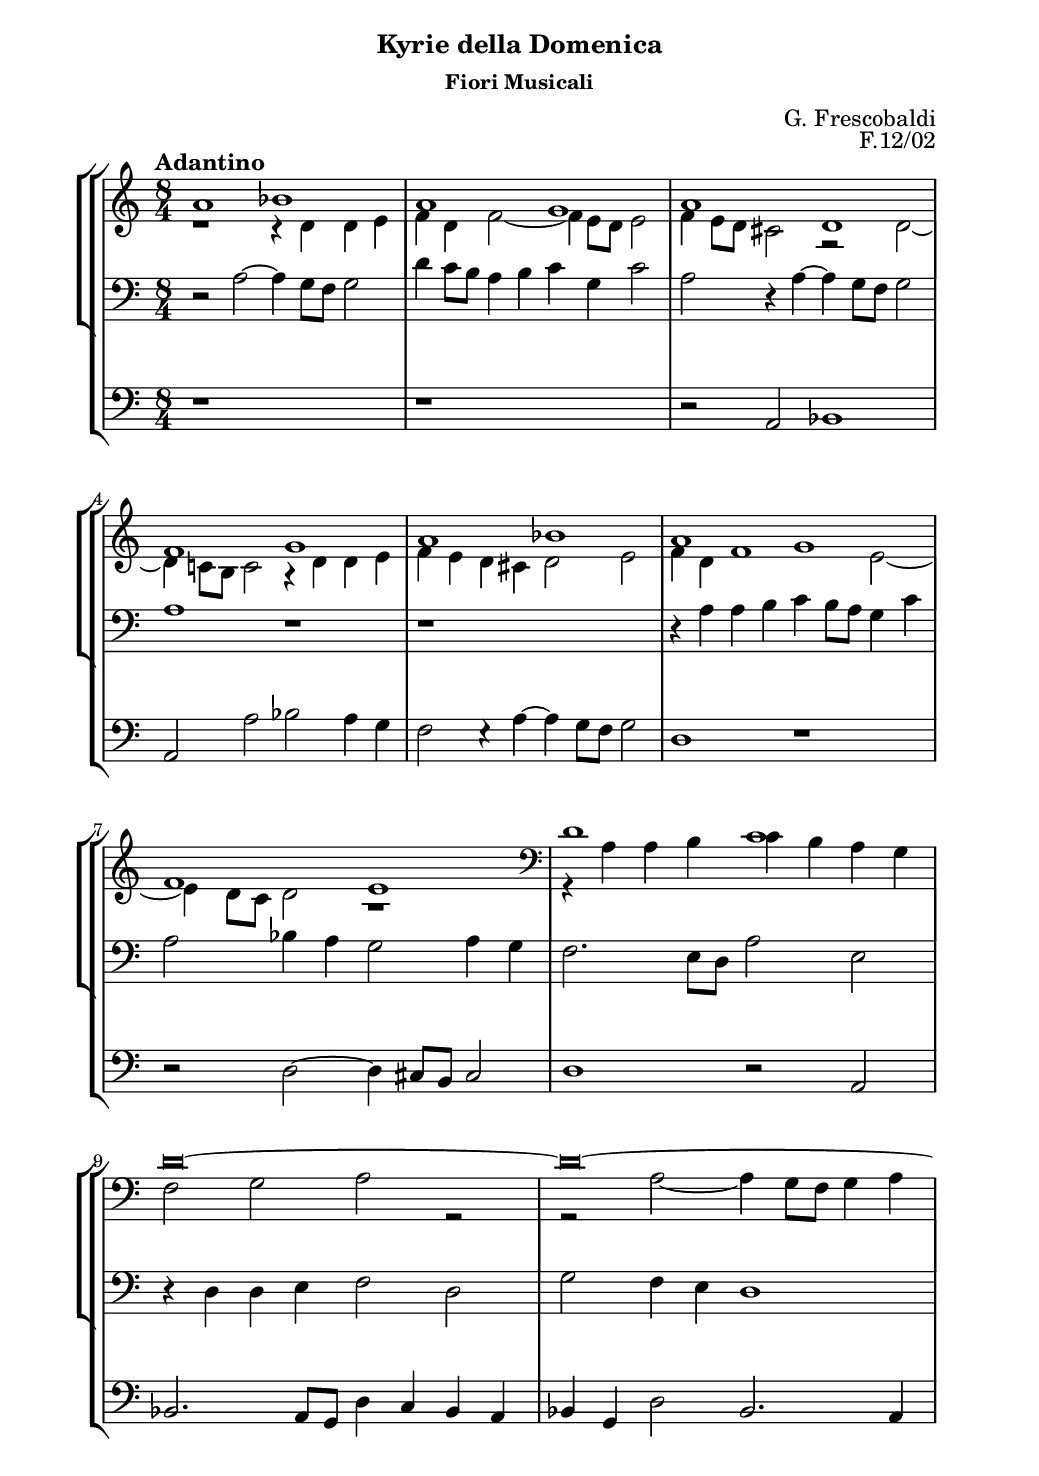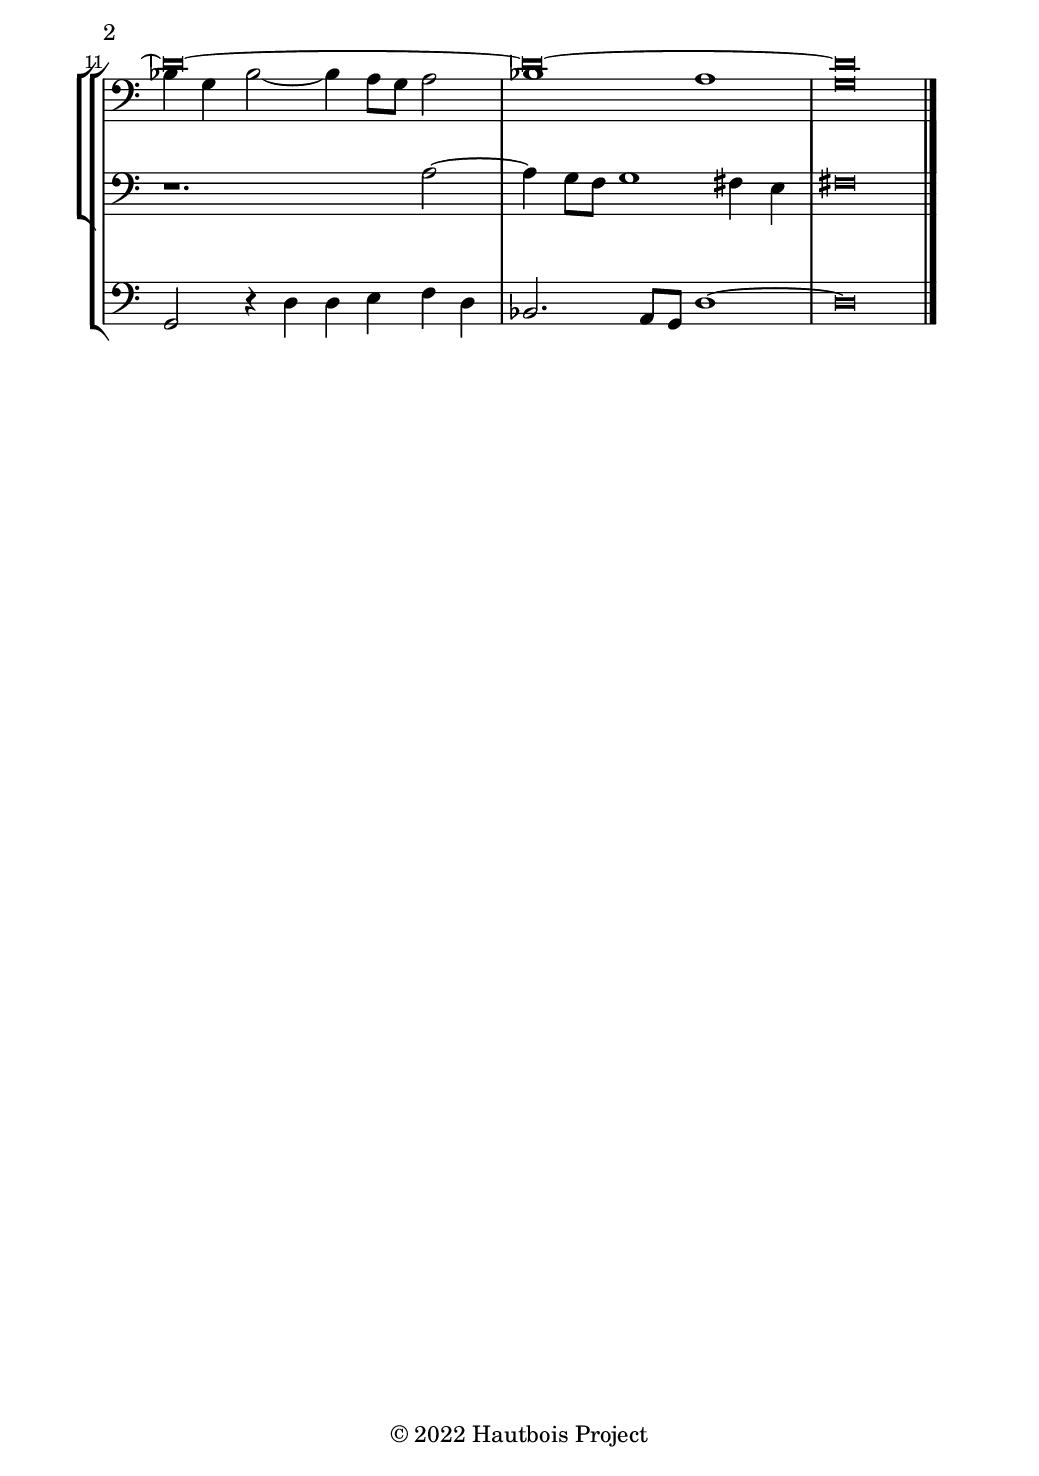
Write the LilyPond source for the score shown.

%! Title: KYRIE della Domenica
%! Subtitle: de Fiori Musicali
%! Subsubtitle:
%! Type: final
%! Status: done
%! Remark:

\version "2.22.1"
\include "italiano.ly"

%****************************************************************
% Start cut-&-pastable-section

%****************************************************************

\paper {
  % Set paper
  #(set-paper-size "b5")
  indent = 0\mm
  line-width = 145\mm
  ragged-right = ##f
  line-width = #(- line-width (* mm 3.000000) (* mm 1))
}

\layout {
  
}

%*****************************************
%  Set Header
%*****************************************
\header {
  %title = "KYRIE"
  subtitle = "Kyrie della Domenica"
  subsubtitle = "Fiori Musicali"
  composer = "G. Frescobaldi"
  opus = "F.12/02"
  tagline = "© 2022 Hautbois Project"
}

%*****************************************
% Start Voice
% Write the voices here
%*****************************************
MyMeter = \time 8/4
MyTempo = \tempo "Adantino"
MyKey = \key do \major
PieceName = "KYRIE. della Domenica"

ManualI = \relative la' {
  % bar 1 - 3
  la1 sib | la sol | la re, |
  
  % bar 4 - 6
  fa sol | la sib | la sol |
  
  % bar 7 - 9
  fa mi |
  \clef "bass" re do |
  \once \override NoteHead.style = #'baroque
  re\breve*1~ |
  
  % bar 10 - 12
  \once \override NoteHead.style = #'baroque
  re\breve*1~ | 
  \once \override NoteHead.style = #'baroque
  re\breve*1~ |
  \once \override NoteHead.style = #'baroque
  re\breve*1~ |
  
  % bar 13 : additional
  \once \override NoteHead.style = #'baroque
  re\breve*1~ |
  
  \bar "|."
}

ManualII = \relative re' {
  % bar 1 - 3
  r1 r4 re re mi |
  fa re fa2~ fa4 mi8 re mi2 |
  fa4 mi8 re dod2 r2 re2~ |
  
  % bar 4 - 6
  re4 do!8 si do2 r4 re re mi|
  fa mi re dod re2 mi2 |
  fa4 re fa1 mi2~ |
  
  % bar 7 - 9
  mi4 re8 do re2 r1 |
  r4 la la si do si la sol |
  fa2 sol la r |
  
  % bar 10 - 12
  r la2~ la4 sol8 fa sol4 la |
  sib sol sib2~ sib4 la8 sol la2 |
  sib1 la |
  
  % bar 13 : additional
  \once \override NoteHead.style = #'baroque
  sol\breve*1 |
  
  \bar "|."
}

ManualIII = \relative la {
  % bar 1 - 3
  r2 la2~ la4 sol8 fa sol2 |
  re'4 do8 si la4 si do sol do2 |
  la r4 la4~ la sol8 fa sol2 |
  
  % bar 4 - 6
  la1 r1 | r1*2 |
  r4 la4 la si do si8 la sol4 do |
  
  % bar 7 - 9
  la2 sib4 la sol2 la4 sol |
  fa2. mi8 re la'2 mi |
  r4 re re mi fa2 re |
  
  % bar 10 - 12
  sol fa4 mi re1 |
  r1. la'2~ |
  la4 sol8 fa sol1 fad4 mi |
  
  % bar 13 : additional
  \once \override NoteHead.style = #'baroque
  fad\breve*1 |
  
  \bar "|."
}

PedalI = \relative la, {
  % bar 1 - 3
  r1*2 | r1*2 | r2 la2 sib1 |
  
  % bar 4 - 6
  la2 la' sib la4 sol |
  fa2 mi4\rest la~ la sol8 fa sol2 |
  re1 r1 |
  
  % bar 7 - 9
  r2 re2~ re4 dod8 si dod2 |
  re1 r2 la2 |
  sib2. la8 sol re'4 do sib la |
  
  % bar 10 - 12
  sib sol re'2 sib2. la4 |
  sol2 r4 re' re mi fa re |
  sib2. la8 sol re'1~ |
  
  % bar 13 : additional
  \once \override NoteHead.style = #'baroque
  re\breve*1 |
  
  \bar "|."
}

%*****************************************
%  Start Score
%*****************************************

%\markup { \vspace #1 }
\score {
  \header {
    %piece = \PieceName
  }
  \new StaffGroup <<
    \new StaffGroup <<
    \new Staff = "ManualOne" { 
      \clef "treble" 
      \MyTempo
      \MyKey
      \MyMeter
      <<
        \ManualI
        \\
        \ManualII
      >>
    }
    \new Staff = "ManualTwo" { 
      \clef "bass"
      %\MyTempo
      \MyKey
      \MyMeter
      \ManualIII
    }
    >>
    \new Staff = "PedalOrgan" {
      \clef "bass"
      %\MyTempo
      \MyKey
      \MyMeter
      \new Voice {
        \PedalI
      }
    }
  >>
}